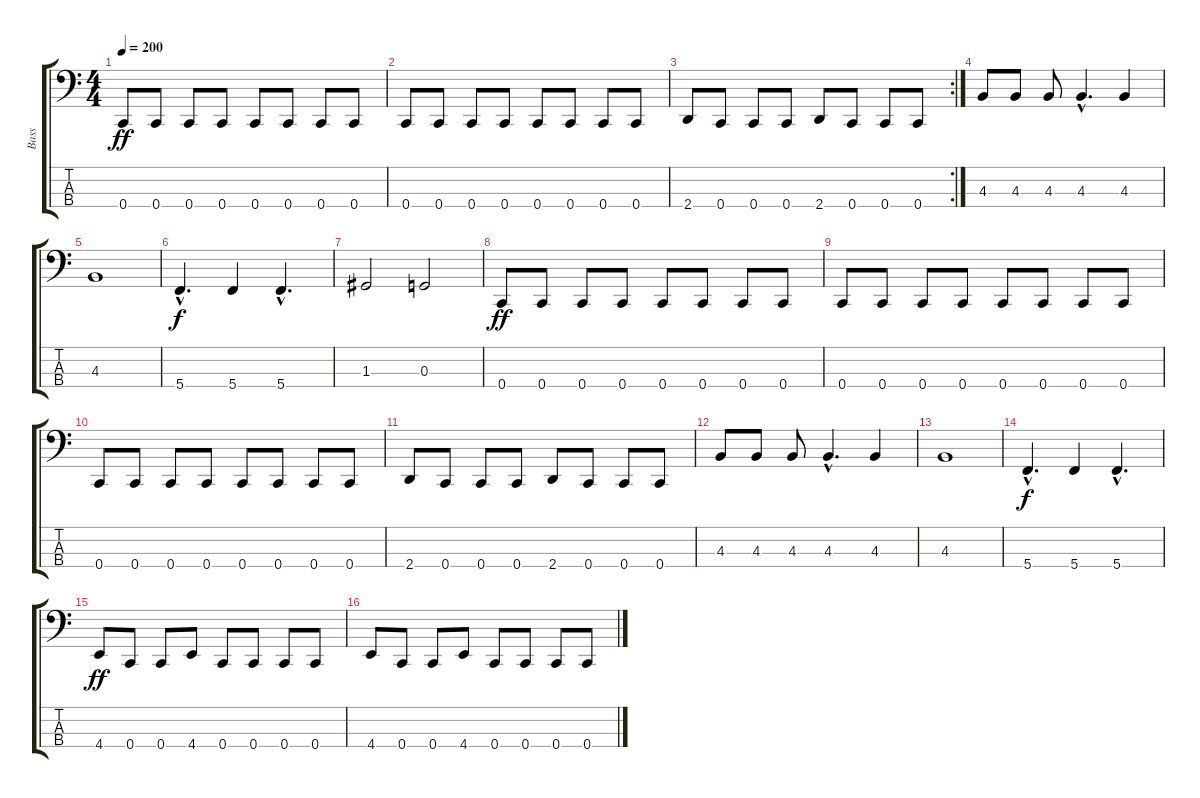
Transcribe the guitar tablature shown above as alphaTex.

\track ("Bass" "Bass") {instrument electricbassfinger}
\staff {score tabs}
\tuning (F2 C2 G1 C1) {hide}
\ts (4 4)
\tempo 200
\clef f4
\ks c
0.4.8{dy ff} 0.4.8 0.4.8 0.4.8 0.4.8 0.4.8 0.4.8 0.4.8 |
0.4.8 0.4.8 0.4.8 0.4.8 0.4.8 0.4.8 0.4.8 0.4.8 |
\rc 2
2.4.8 0.4.8 0.4.8 0.4.8 2.4.8 0.4.8 0.4.8 0.4.8 |
4.3.8 4.3.8 4.3.8 4.3{hac}.4{d} 4.3.4 |
4.3.1 |
5.4{hac}.4{d dy f} 5.4.4 5.4{hac}.4{d} |
1.3.2 0.3.2 |
0.4.8{dy ff} 0.4.8 0.4.8 0.4.8 0.4.8 0.4.8 0.4.8 0.4.8 |
0.4.8 0.4.8 0.4.8 0.4.8 0.4.8 0.4.8 0.4.8 0.4.8 |
0.4.8 0.4.8 0.4.8 0.4.8 0.4.8 0.4.8 0.4.8 0.4.8 |
2.4.8 0.4.8 0.4.8 0.4.8 2.4.8 0.4.8 0.4.8 0.4.8 |
4.3.8 4.3.8 4.3.8 4.3{hac}.4{d} 4.3.4 |
4.3.1 |
5.4{hac}.4{d dy f} 5.4.4 5.4{hac}.4{d} |
4.4.8{dy ff} 0.4.8 0.4.8 4.4.8 0.4.8 0.4.8 0.4.8 0.4.8 |
4.4.8 0.4.8 0.4.8 4.4.8 0.4.8 0.4.8 0.4.8 0.4.8
